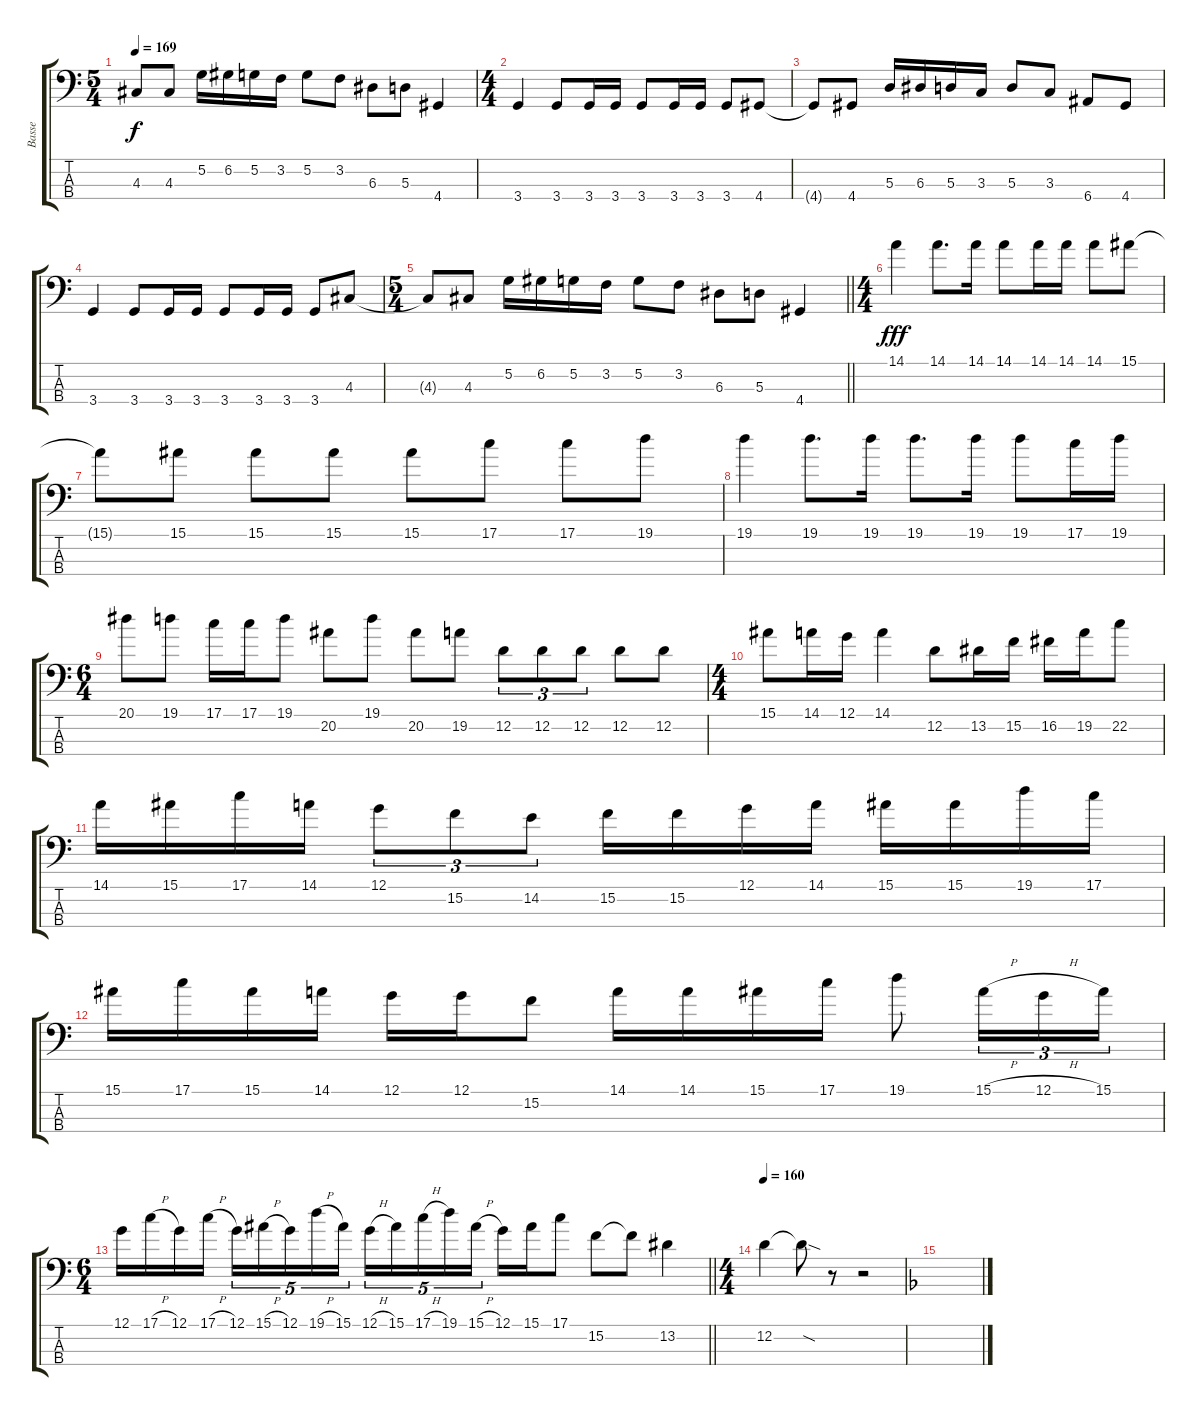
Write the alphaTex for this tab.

\track ("Basse" "Basse") {instrument electricbassfinger}
\staff {score tabs}
\tuning (G2 D2 A1 E1) {hide}
\ts (5 4)
\tempo 169
\clef f4
\ks c
4.3{t}.8{dy f} 4.3.8 5.2.16 6.2.16 5.2.16 3.2.16 5.2.8 3.2.8 6.3.8 5.3.8 4.4.4 |
\ts (4 4)
3.4.4 3.4.8 3.4.16 3.4.16 3.4.8 3.4.16 3.4.16 3.4.8 4.4.8 |
4.4{t}.8 4.4.8 5.3.16 6.3.16 5.3.16 3.3.16 5.3.8 3.3.8 6.4.8 4.4.8 |
3.4.4 3.4.8 3.4.16 3.4.16 3.4.8 3.4.16 3.4.16 3.4.8 4.3.8 |
\ts (5 4)
\barLineRight lightlight
4.3{t}.8 4.3.8 5.2.16 6.2.16 5.2.16 3.2.16 5.2.8 3.2.8 6.3.8 5.3.8 4.4.4 |
\ts (4 4)
14.1.4{dy fff volume 16} 14.1.8{d} 14.1.16 14.1.8 14.1.16 14.1.16 14.1.8 15.1.8 |
15.1{t}.8 15.1.8 15.1.8 15.1.8 15.1.8 17.1.8 17.1.8 19.1.8 |
19.1.4 19.1.8{d} 19.1.16 19.1.8{d} 19.1.16 19.1.8 17.1.16 19.1.16 |
\ts (6 4)
20.1.8 19.1.8 17.1.16 17.1.16 19.1.8 20.2.8 19.1.8 20.2.8 19.2.8 12.2.8{tu (3 2)} 12.2.8{tu (3 2)} 12.2.8{tu (3 2)} 12.2.8 12.2.8 |
\ts (4 4)
15.1.8 14.1.16 12.1.16 14.1.4 12.2.8 13.2.16 15.2.16 16.2.16 19.2.16 22.2.8 |
14.1.16 15.1.16 17.1.16 14.1.16 12.1.8{tu (3 2)} 15.2.8{tu (3 2)} 14.2.8{tu (3 2)} 15.2.16 15.2.16 12.1.16 14.1.16 15.1.16 15.1.16 19.1.16 17.1.16 |
15.1.16 17.1.16 15.1.16 14.1.16 12.1.16 12.1.16 15.2.8 14.1.16 14.1.16 15.1.16 17.1.16 19.1.8 15.1{h}.16{tu (3 2)} 12.1{h}.16{tu (3 2)} 15.1.16{tu (3 2)} |
\ts (6 4)
\barLineRight lightlight
12.1.16 17.1{h}.16 12.1.16 17.1{h}.16{beam splitsecondary} 12.1.16{tu (5 4)} 15.1{h}.16{tu (5 4)} 12.1.16{tu (5 4)} 19.1{h}.16{tu (5 4)} 15.1.16{tu (5 4) beam splitsecondary} 12.1{h}.16{tu (5 4)} 15.1.16{tu (5 4)} 17.1{h}.16{tu (5 4)} 19.1.16{tu (5 4)} 15.1{h}.16{tu (5 4)} 12.1.16 15.1.16 17.1.8 15.2.8 15.2{t}.8 13.2.4 |
\ts (4 4)
\tempo 160
12.2.4 12.2{sod t}.8 r.8 r.2 |
\ks f
